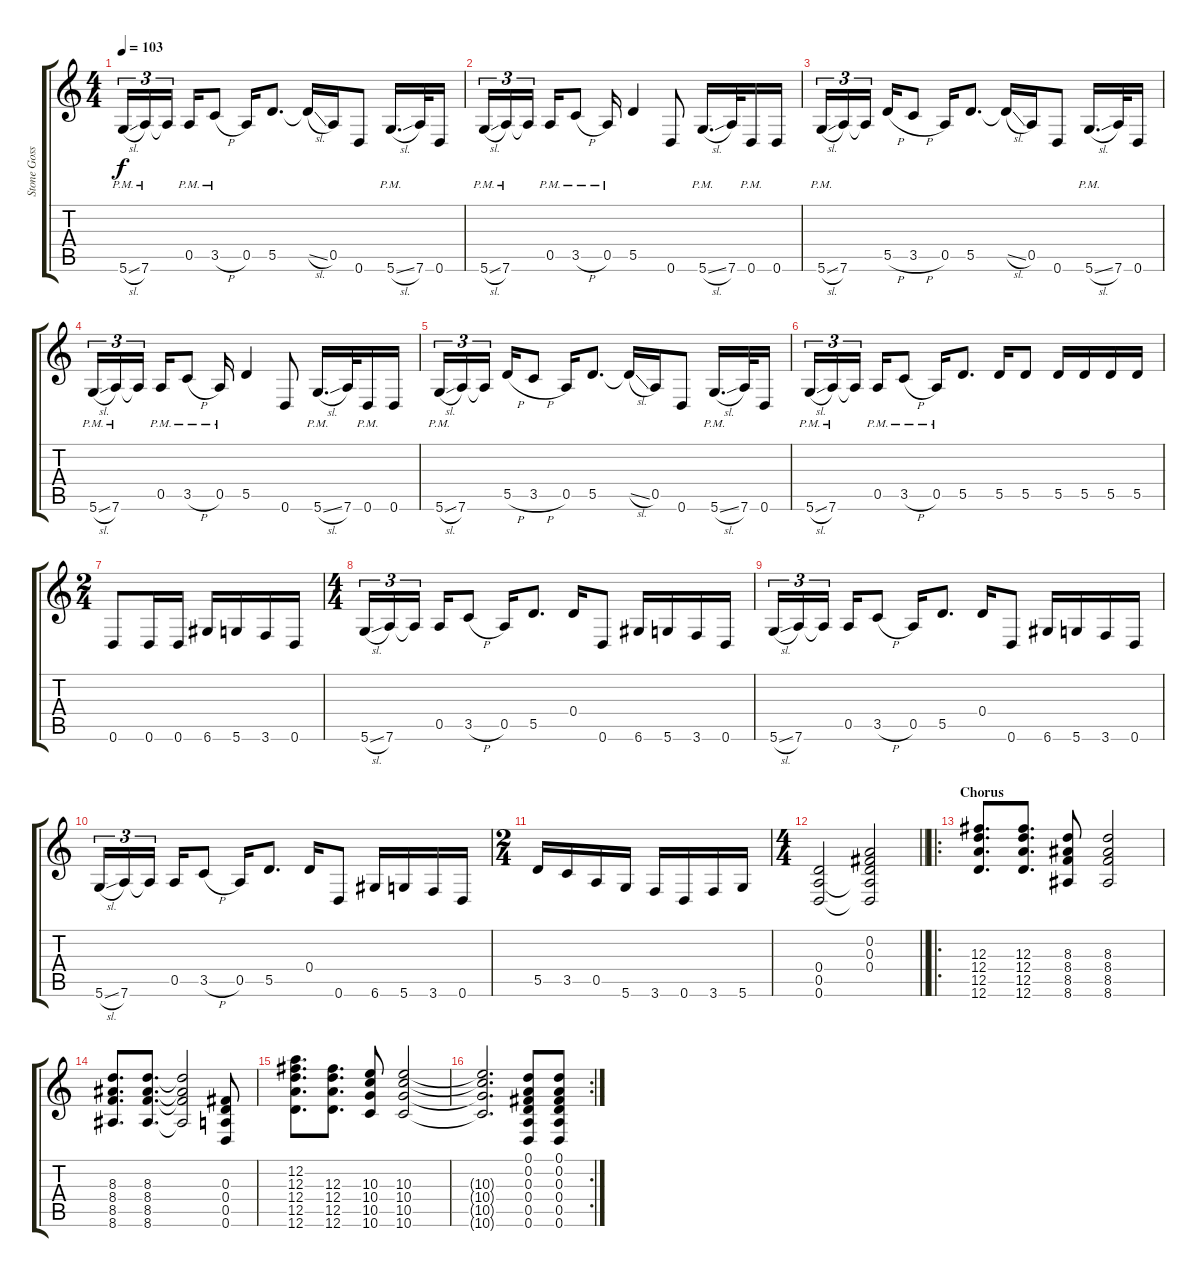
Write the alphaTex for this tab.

\track ("Stone Gossard" "Stone Goss") {instrument distortionguitar}
\staff {score tabs}
\tuning (D4 A3 Gb3 D3 A2 D2) {hide}
\ts (4 4)
\tempo 103
\clef g2
\ks c
5.6{sl pm}.16{tu (3 2) dy f} 7.6{pm}.16{tu (3 2)} 7.6{t}.16{tu (3 2) beam splitsecondary} 0.5{pm}.16 3.5{h pm}.8 0.5.16 5.5.8{d} 5.5{sl t}.16 0.5.16 0.6.8 5.6{sl pm}.16{d} 7.6.32 0.6.16 |
5.6{sl pm}.16{tu (3 2)} 7.6{pm}.16{tu (3 2)} 7.6{t}.16{tu (3 2) beam splitsecondary} 0.5{pm}.16 3.5{h pm}.8 0.5{pm}.16 5.5.4 0.6.8 5.6{sl pm}.16{d} 7.6.32 0.6{pm}.16 0.6.16 |
5.6{sl pm}.16{tu (3 2)} 7.6.16{tu (3 2)} 7.6{t}.16{tu (3 2) beam splitsecondary} 5.5{h}.16 3.5{h}.8 0.5.16 5.5.8{d} 5.5{sl t}.16 0.5.16 0.6.8 5.6{sl pm}.16{d} 7.6.32 0.6.16 |
5.6{sl pm}.16{tu (3 2)} 7.6{pm}.16{tu (3 2)} 7.6{t}.16{tu (3 2) beam splitsecondary} 0.5{pm}.16 3.5{h pm}.8 0.5{pm}.16 5.5.4 0.6.8 5.6{sl pm}.16{d} 7.6.32 0.6{pm}.16 0.6.16 |
5.6{sl pm}.16{tu (3 2)} 7.6.16{tu (3 2)} 7.6{t}.16{tu (3 2) beam splitsecondary} 5.5{h}.16 3.5{h}.8 0.5.16 5.5.8{d} 5.5{sl t}.16 0.5.16 0.6.8 5.6{sl pm}.16{d} 7.6.32 0.6.16 |
5.6{sl pm}.16{tu (3 2)} 7.6{pm}.16{tu (3 2)} 7.6{t}.16{tu (3 2) beam splitsecondary} 0.5{pm}.16 3.5{h pm}.8 0.5{pm}.16 5.5.8{d} 5.5.16 5.5.8 5.5.16 5.5.16 5.5.16 5.5.16 |
\ts (2 4)
0.6.8 0.6.16 0.6.16 6.6.16 5.6.16 3.6.16 0.6.16 |
\ts (4 4)
5.6{sl}.16{tu (3 2)} 7.6.16{tu (3 2)} 7.6{t}.16{tu (3 2) beam splitsecondary} 0.5.16 3.5{h}.8 0.5.16 5.5.8{d} 0.4.16 0.6.8 6.6.16 5.6.16 3.6.16 0.6.16 |
5.6{sl}.16{tu (3 2)} 7.6.16{tu (3 2)} 7.6{t}.16{tu (3 2) beam splitsecondary} 0.5.16 3.5{h}.8 0.5.16 5.5.8{d} 0.4.16 0.6.8 6.6.16 5.6.16 3.6.16 0.6.16 |
5.6{sl}.16{tu (3 2)} 7.6.16{tu (3 2)} 7.6{t}.16{tu (3 2) beam splitsecondary} 0.5.16 3.5{h}.8 0.5.16 5.5.8{d} 0.4.16 0.6.8 6.6.16 5.6.16 3.6.16 0.6.16 |
\ts (2 4)
5.5.16 3.5.16 0.5.16 5.6.16 3.6.16 0.6.16 3.6.16 5.6.16 |
\ts (4 4)
\barLineRight lightlight
(0.4 0.5 0.6).2 (0.2 0.3 0.4 0.5{t} 0.6{t}).2 |
\ro
\section ("" "Chorus")
(12.3 12.4 12.5 12.6).8{d} (12.3 12.4 12.5 12.6).8{d} (8.3 8.4 8.5 8.6).8 (8.3 8.4 8.5 8.6).2 |
(8.3 8.4 8.5 8.6).8{d} (8.3 8.4 8.5 8.6).8{d} (8.3{t} 8.4{t} 8.5{t} 8.6{t}).2 (0.3 0.4 0.5 0.6).8 |
(12.2 12.3 12.4 12.5 12.6).8{d} (12.3 12.4 12.5 12.6).8{d} (10.3 10.4 10.5 10.6).8 (10.3 10.4 10.5 10.6).2 |
\rc 2
(10.3{t} 10.4{t} 10.5{t} 10.6{t}).2{d} (0.1 0.2 0.3 0.4 0.5 0.6).8 (0.1 0.2 0.3 0.4 0.5 0.6).8
